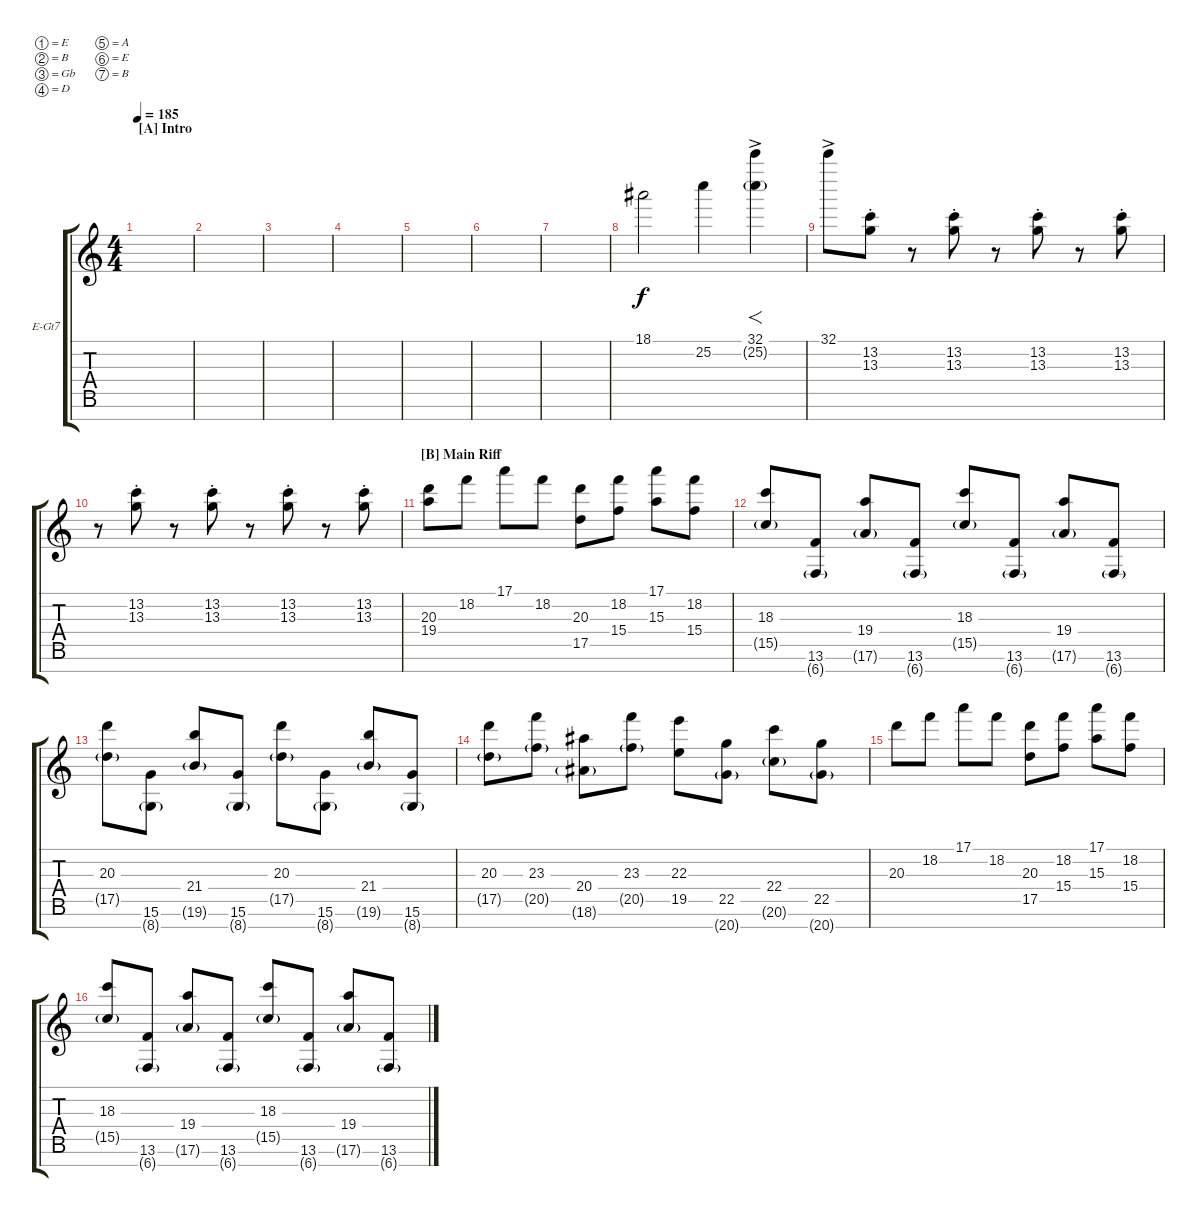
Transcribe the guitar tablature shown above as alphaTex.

\defaultSystemsLayout 4
\bracketExtendMode groupsimilarinstruments
\firstSystemTrackNameOrientation horizontal
\otherSystemsTrackNameOrientation horizontal
\track ("Synth Lead I" "E-Gt7") {instrument stringensemble1}
\staff {score tabs}
\tuning (E4 B3 Gb3 D3 A2 E2 B1)
\displaytranspose 12
\ts (4 4)
\section ("A" "Intro")
\tempo 185
\clef g2
\scale
0.485477
\ks c
|
\scale
0.257261 |
\scale
0.257261 |
\scale
0.333333 |
\scale
0.333333 |
\scale
0.333333 |
\scale
0.333333 |
\scale
0.333333 18.1.2 25.2.4 (32.1{ac} 25.2{g}).4{f} |
\scale
0.333333 32.1{ac}.8 (13.2{st} 13.3{st}).8 r.8 (13.2{st} 13.3{st}).8 r.8 (13.2{st} 13.3{st}).8 r.8 (13.2{st} 13.3{st}).8 |
\scale
0.333333 r.8 (13.2{st} 13.3{st}).8 r.8 (13.2{st} 13.3{st}).8 r.8 (13.2{st} 13.3{st}).8 r.8 (13.2{st} 13.3{st}).8 |
\section ("B" "Main Riff")
\scale
0.333333 (20.3 19.4).8 18.2.8 17.1.8 18.2.8 (20.3 17.5).8 (18.2 15.4).8 (17.1 15.3).8 (18.2 15.4).8 |
\scale
0.333333 (18.3 15.5{g}).8 (13.6 6.7{g}).8 (19.4 17.6{g}).8 (13.6 6.7{g}).8 (18.3 15.5{g}).8 (13.6 6.7{g}).8 (19.4 17.6{g}).8 (13.6 6.7{g}).8 |
\scale
0.333333 (20.3 17.5{g}).8 (15.6 8.7{g}).8 (21.4 19.6{g}).8 (15.6 8.7{g}).8 (20.3 17.5{g}).8 (15.6 8.7{g}).8 (21.4 19.6{g}).8 (15.6 8.7{g}).8 |
\scale
0.333333 (20.3 17.5{g}).8 (23.3 20.5{g}).8 (20.4 18.6{g}).8 (23.3 20.5{g}).8 (22.3 19.5).8 (22.5 20.7{g}).8 (22.4 20.6{g}).8 (22.5 20.7{g}).8 |
\scale
0.333333 20.3.8 18.2.8 17.1.8 18.2.8 (20.3 17.5).8 (18.2 15.4).8 (17.1 15.3).8 (18.2 15.4).8 |
\scale
0.333333 (18.3 15.5{g}).8 (13.6 6.7{g}).8 (19.4 17.6{g}).8 (13.6 6.7{g}).8 (18.3 15.5{g}).8 (13.6 6.7{g}).8 (19.4 17.6{g}).8 (13.6 6.7{g}).8
